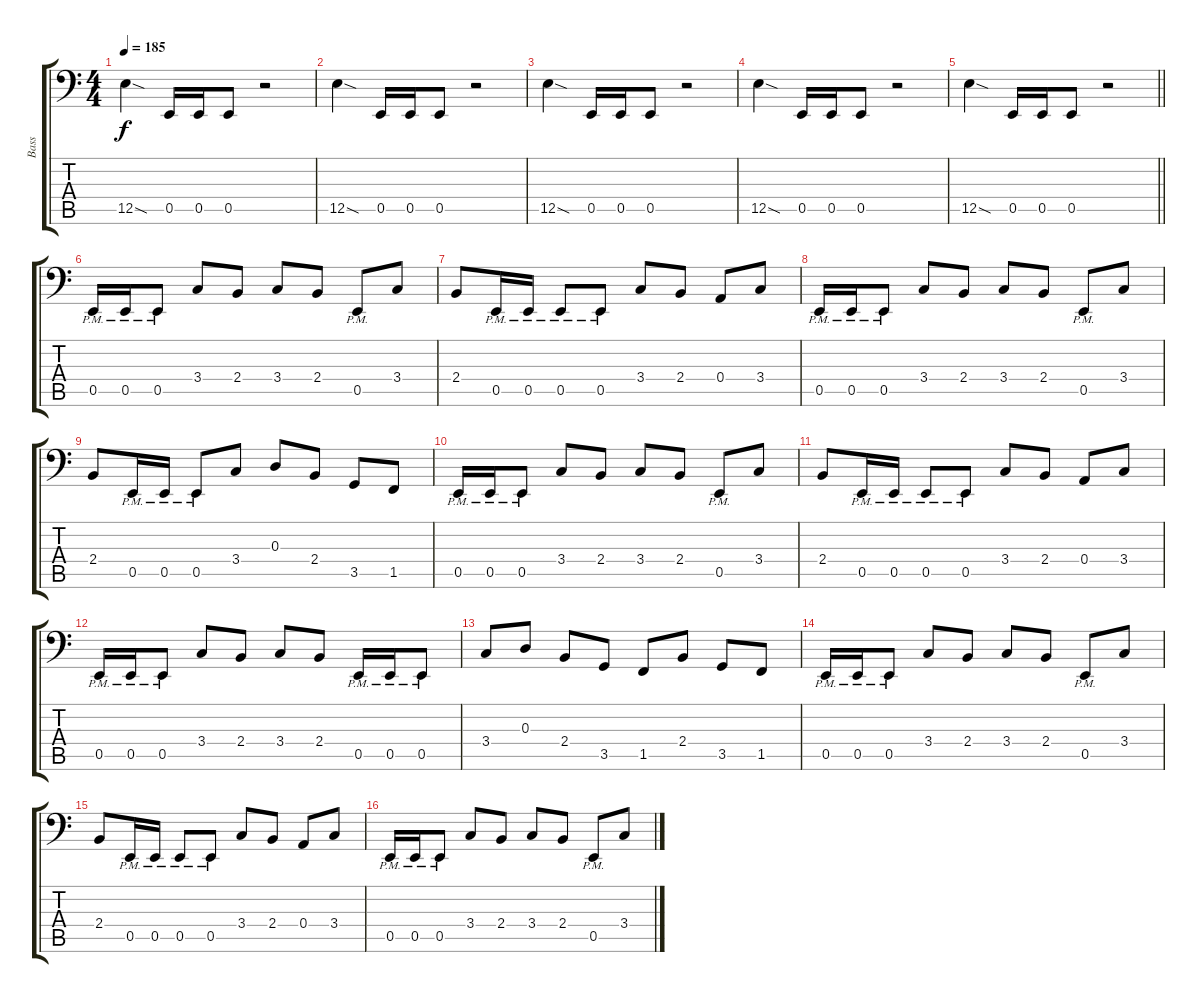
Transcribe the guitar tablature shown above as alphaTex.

\track ("Bass" "Bass") {instrument electricbassfinger}
\staff {score tabs}
\tuning (C3 G2 D2 A1 E1 B0) {hide}
\ts (4 4)
\tempo 185
\clef f4
\ks c
12.5{sod}.4{dy f} 0.5.16 0.5.16 0.5.8 r.2 |
12.5{sod}.4 0.5.16 0.5.16 0.5.8 r.2 |
12.5{sod}.4 0.5.16 0.5.16 0.5.8 r.2 |
12.5{sod}.4 0.5.16 0.5.16 0.5.8 r.2 |
\barLineRight lightlight
12.5{sod}.4 0.5.16 0.5.16 0.5.8 r.2 |
0.5{pm}.16 0.5{pm}.16 0.5{pm}.8 3.4.8 2.4.8 3.4.8 2.4.8 0.5{pm}.8 3.4.8 |
2.4.8 0.5{pm}.16 0.5{pm}.16 0.5{pm}.8 0.5{pm}.8 3.4.8 2.4.8 0.4.8 3.4.8 |
0.5{pm}.16 0.5{pm}.16 0.5{pm}.8 3.4.8 2.4.8 3.4.8 2.4.8 0.5{pm}.8 3.4.8 |
2.4.8 0.5{pm}.16 0.5{pm}.16 0.5{pm}.8 3.4.8 0.3.8 2.4.8 3.5.8 1.5.8 |
0.5{pm}.16 0.5{pm}.16 0.5{pm}.8 3.4.8 2.4.8 3.4.8 2.4.8 0.5{pm}.8 3.4.8 |
2.4.8 0.5{pm}.16 0.5{pm}.16 0.5{pm}.8 0.5{pm}.8 3.4.8 2.4.8 0.4.8 3.4.8 |
0.5{pm}.16 0.5{pm}.16 0.5{pm}.8 3.4.8 2.4.8 3.4.8 2.4.8 0.5{pm}.16 0.5{pm}.16 0.5{pm}.8 |
3.4.8 0.3.8 2.4.8 3.5.8 1.5.8 2.4.8 3.5.8 1.5.8 |
0.5{pm}.16 0.5{pm}.16 0.5{pm}.8 3.4.8 2.4.8 3.4.8 2.4.8 0.5{pm}.8 3.4.8 |
2.4.8 0.5{pm}.16 0.5{pm}.16 0.5{pm}.8 0.5{pm}.8 3.4.8 2.4.8 0.4.8 3.4.8 |
0.5{pm}.16 0.5{pm}.16 0.5{pm}.8 3.4.8 2.4.8 3.4.8 2.4.8 0.5{pm}.8 3.4.8
